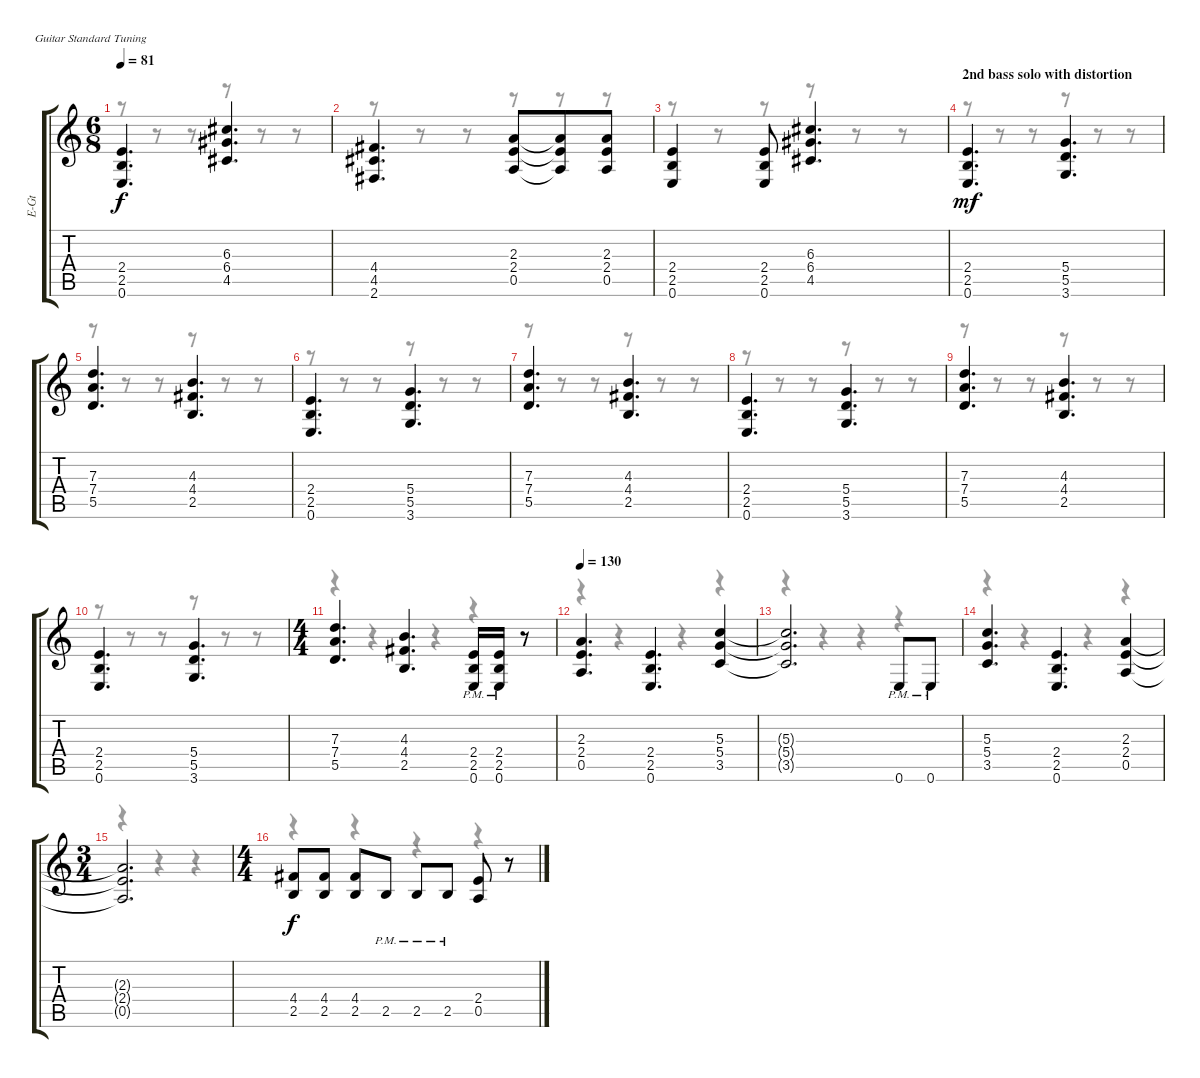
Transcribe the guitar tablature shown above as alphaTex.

\bracketExtendMode groupsimilarinstruments
\track ("James Hetfield (Rhythm)" "E-Gt") {instrument distortionguitar}
\staff {score tabs}
\tuning (E4 B3 G3 D3 A2 E2)
\voice
\ts (6 8)
\tempo 81
\clef g2
\ks c
(2.4 2.5 0.6).4{d dy f beam Up} (6.3{acc #} 6.4{acc #} 4.5{acc #}).4{d beam Up} |
(4.4{acc #} 4.5{acc #} 2.6{acc #}).4{d beam Up} (2.3 2.4 0.5).8{beam Up} (2.3{t} 2.4{t} 0.5{t}).8{beam Up} (2.3 2.4 0.5).8{beam Up} |
(2.4 2.5 0.6).4{beam Up} (2.4 2.5 0.6).8{beam Up} (6.3{acc #} 6.4{acc #} 4.5{acc #}).4{d beam Up} |
\section ("" "2nd bass solo with distortion")
(2.4 2.5 0.6).4{d dy mf beam Up} (5.4 5.5 3.6).4{d beam Up} |
(7.3 7.4 5.5).4{d beam Up} (4.3 4.4{acc #} 2.5).4{d beam Up} |
(2.4 2.5 0.6).4{d beam Up} (5.4 5.5 3.6).4{d beam Up} |
(7.3 7.4 5.5).4{d beam Up} (4.3 4.4{acc #} 2.5).4{d beam Up} |
(2.4 2.5 0.6).4{d beam Up} (5.4 5.5 3.6).4{d beam Up} |
(7.3 7.4 5.5).4{d beam Up} (4.3 4.4{acc #} 2.5).4{d beam Up} |
(2.4 2.5 0.6).4{d beam Up} (5.4 5.5 3.6).4{d beam Up} |
\ts (4 4)
\beaming (8 2 2 2 2)
(7.3 7.4 5.5).4{d beam Up} (4.3 4.4{acc #} 2.5).4{d beam Up} (2.4{pm} 2.5{pm} 0.6{pm}).16{beam Up} (2.4{pm} 2.5{pm} 0.6{pm}).16{beam Up} r.8{beam Up} |
\tempo 130
(2.3 2.4 0.5).4{d beam Up} (2.4 2.5 0.6).4{d beam Up} (5.3 5.4 3.5).4{beam Up} |
(5.3{t} 5.4{t} 3.5{t}).2{d beam Up} 0.6{pm}.8{beam Up} 0.6{pm}.8{beam Up} |
(5.3 5.4 3.5).4{d beam Up} (2.4 2.5 0.6).4{d beam Up} (2.3 2.4 0.5).4{beam Up} |
\ts (3 4)
\beaming (8 3 1 1 1)
(2.3{t} 2.4{t} 0.5{t}).2{d beam Up} |
\ts (4 4)
\beaming (8 2 2 2 2)
(4.4{acc #} 2.5).8{dy f beam Up} (4.4{acc #} 2.5).8{beam Up} (4.4{acc #} 2.5).8{beam Up} 2.5{pm}.8{beam Up} 2.5{pm}.8{beam Up} 2.5{pm}.8{beam Up} (2.4 0.5).8{beam Up} r.8{beam Up}
\voice
\clef g2
\ottava regular
\simile none
\ks c
r.8{dy mf beam Down} r.8{beam Down} r.8{beam Down} r.8{beam Down} r.8{beam Down} r.8{beam Down} |
r.8{beam Down} r.8{beam Down} r.8{beam Down} r.8{beam Down} r.8{beam Down} r.8{beam Down} |
r.8{beam Down} r.8{beam Down} r.8{beam Down} r.8{beam Down} r.8{beam Down} r.8{beam Down} |
r.8{beam Down} r.8{beam Down} r.8{beam Down} r.8{beam Down} r.8{beam Down} r.8{beam Down} |
r.8{beam Down} r.8{beam Down} r.8{beam Down} r.8{beam Down} r.8{beam Down} r.8{beam Down} |
r.8{beam Down} r.8{beam Down} r.8{beam Down} r.8{beam Down} r.8{beam Down} r.8{beam Down} |
r.8{beam Down} r.8{beam Down} r.8{beam Down} r.8{beam Down} r.8{beam Down} r.8{beam Down} |
r.8{beam Down} r.8{beam Down} r.8{beam Down} r.8{beam Down} r.8{beam Down} r.8{beam Down} |
r.8{beam Down} r.8{beam Down} r.8{beam Down} r.8{beam Down} r.8{beam Down} r.8{beam Down} |
r.8{beam Down} r.8{beam Down} r.8{beam Down} r.8{beam Down} r.8{beam Down} r.8{beam Down} |
r.4{beam Down} r.4{beam Down} r.4{beam Down} r.4{beam Down} |
r.4{beam Down} r.4{beam Down} r.4{beam Down} r.4{beam Down} |
r.4{beam Down} r.4{beam Down} r.4{beam Down} r.4{beam Down} |
r.4{beam Down} r.4{beam Down} r.4{beam Down} r.4{beam Down} |
r.4{beam Down} r.4{beam Down} r.4{beam Down} |
r.4{beam Down} r.4{beam Down} r.4{beam Down} r.4{beam Down}
